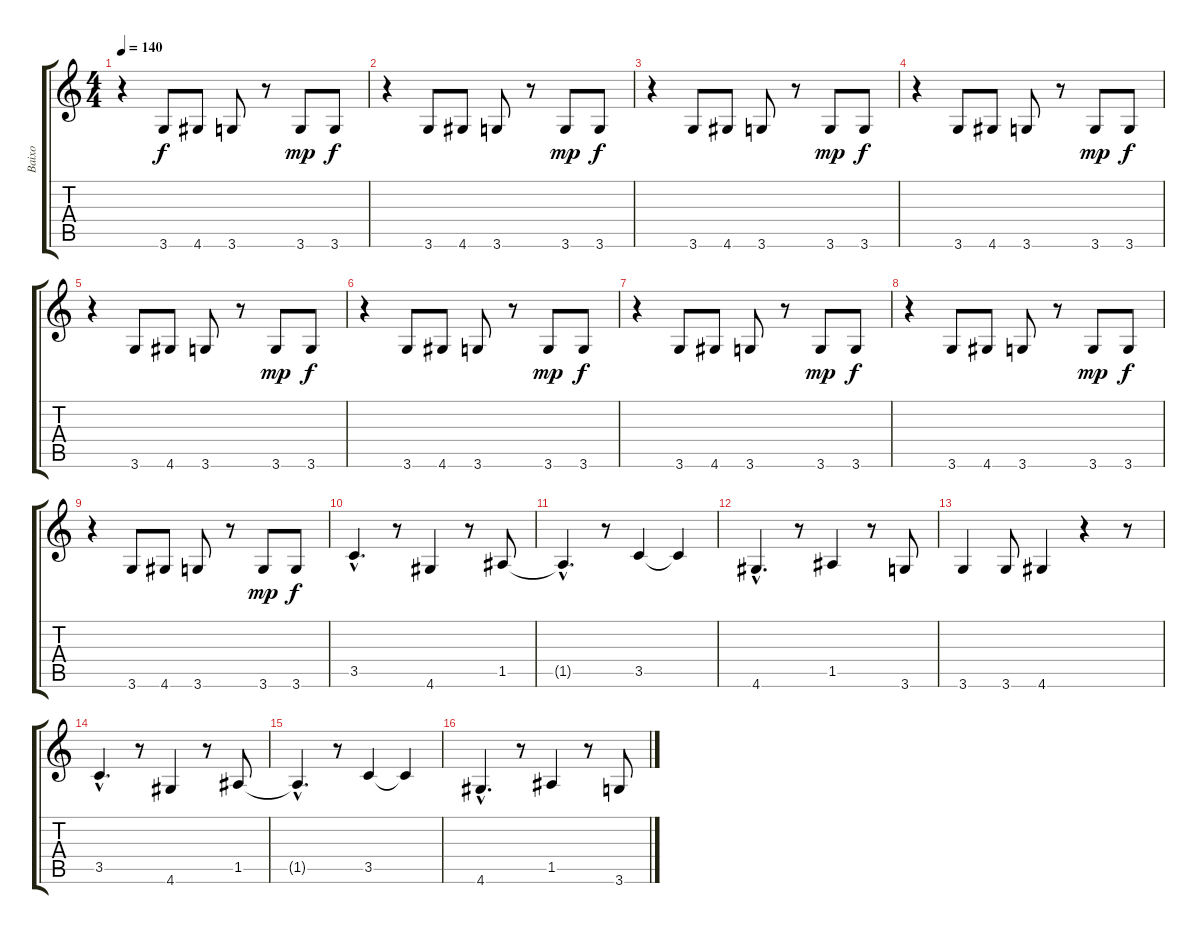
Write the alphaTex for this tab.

\track ("Baixo" "Baixo") {instrument electricbassfinger}
\staff {score tabs}
\tuning (E4 B3 G3 D3 A2 E2) {hide}
\ts (4 4)
\tempo 140
\clef g2
\ks c
r.4{dy f} 3.6.8 4.6.8 3.6.8 r.8 3.6.8{dy mp} 3.6.8{dy f} |
r.4 3.6.8 4.6.8 3.6.8 r.8 3.6.8{dy mp} 3.6.8{dy f} |
r.4 3.6.8 4.6.8 3.6.8 r.8 3.6.8{dy mp} 3.6.8{dy f} |
r.4 3.6.8 4.6.8 3.6.8 r.8 3.6.8{dy mp} 3.6.8{dy f} |
r.4 3.6.8 4.6.8 3.6.8 r.8 3.6.8{dy mp} 3.6.8{dy f} |
r.4 3.6.8 4.6.8 3.6.8 r.8 3.6.8{dy mp} 3.6.8{dy f} |
r.4 3.6.8 4.6.8 3.6.8 r.8 3.6.8{dy mp} 3.6.8{dy f} |
r.4 3.6.8 4.6.8 3.6.8 r.8 3.6.8{dy mp} 3.6.8{dy f} |
r.4 3.6.8 4.6.8 3.6.8 r.8 3.6.8{dy mp} 3.6.8{dy f} |
3.5{hac}.4{d volume 16} r.8 4.6.4 r.8 1.5.8 |
1.5{hac t}.4{d} r.8 3.5.4 3.5{t}.4 |
4.6{hac}.4{d} r.8 1.5.4 r.8 3.6.8 |
3.6.4 3.6.8 4.6.4 r.4 r.8 |
3.5{hac}.4{d volume 16} r.8 4.6.4 r.8 1.5.8 |
1.5{hac t}.4{d} r.8 3.5.4 3.5{t}.4 |
4.6{hac}.4{d} r.8 1.5.4 r.8 3.6.8
